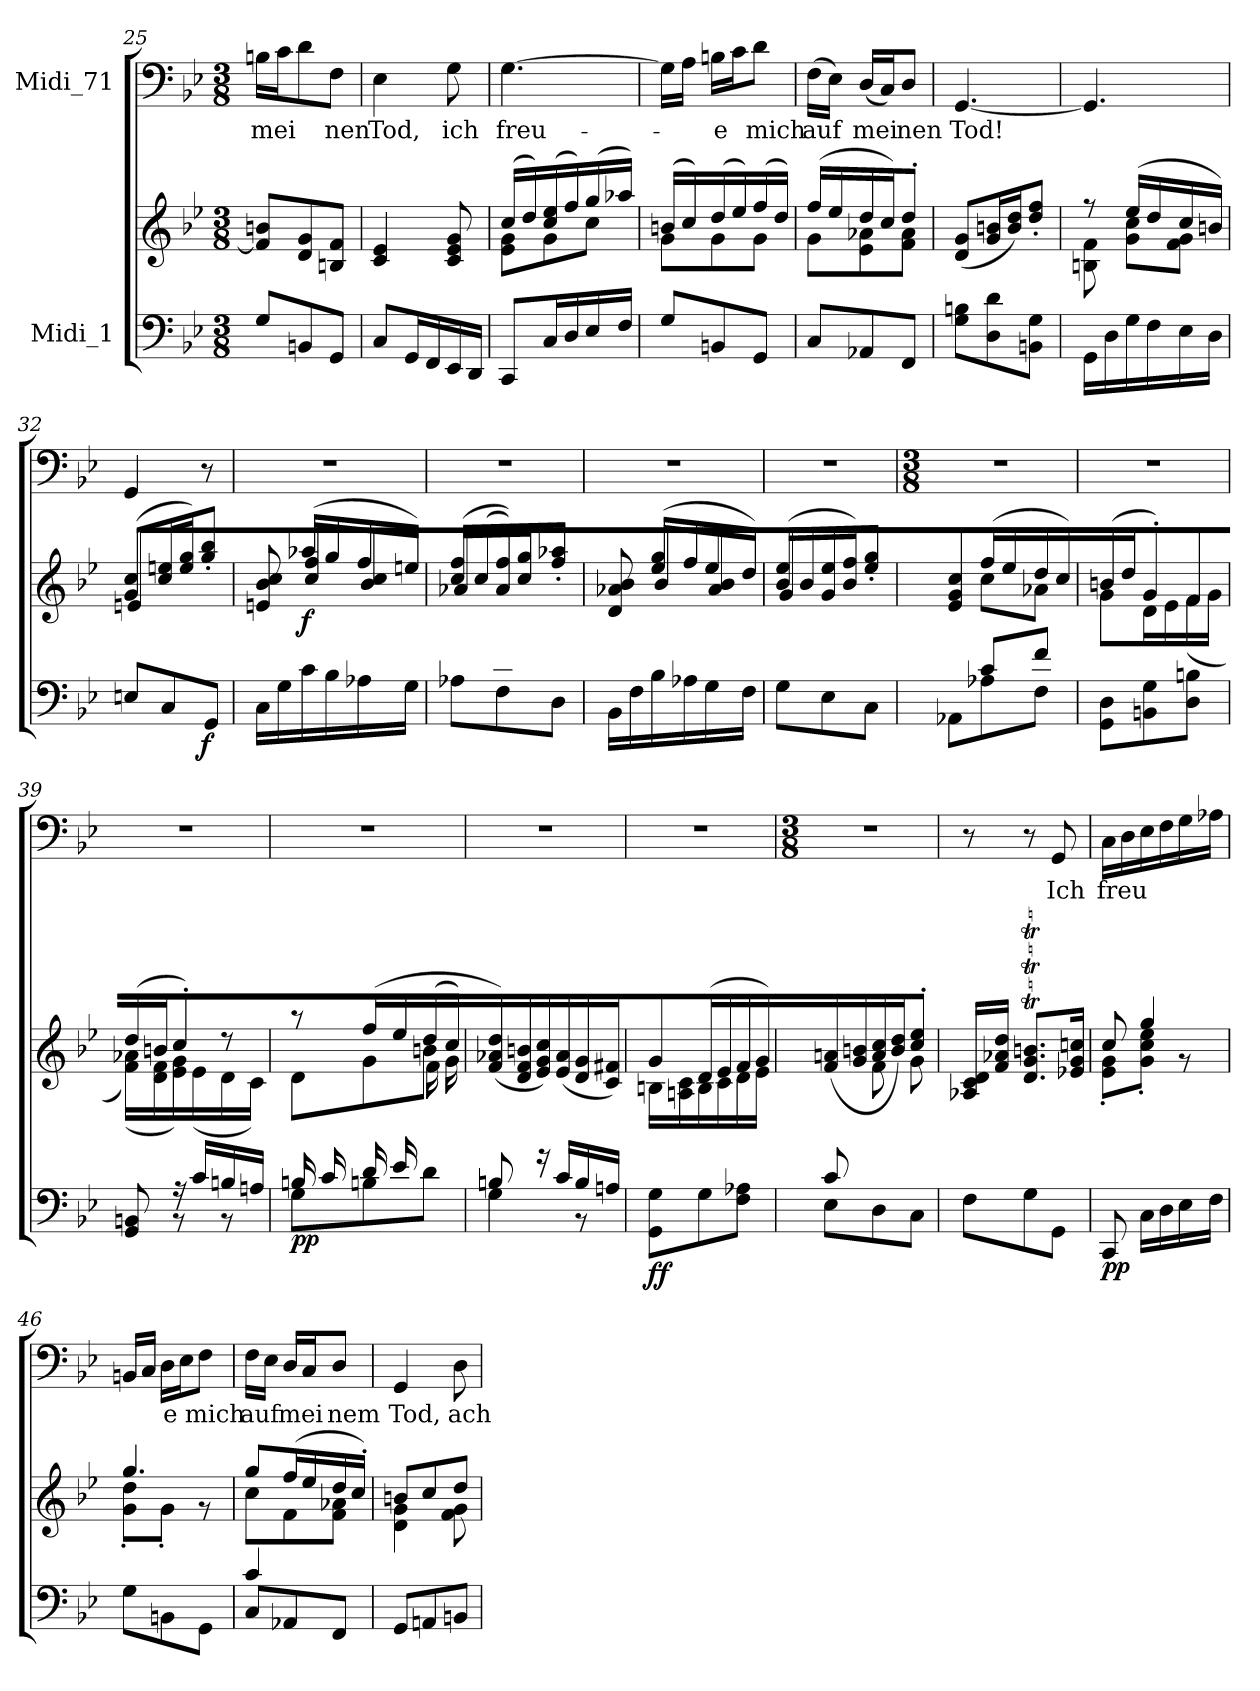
**kern	**kern	**dynam	**kern	**text
*part2	*part2	*part2	*part1	*part1
*staff3	*staff2	*staff2/3	*staff1	*staff1
*I"Midi_1	*	*	*I"Midi_71	*
!!LO:PB:g=z
*clefF4	*clefG2	*	*clefF4	*
*k[b-e-]	*k[b-e-]	*	*k[b-e-]	*
*B-:	*B-:	*	*B-:	*
*M3/8	*M3/8	*	*M3/8	*
=25	=25	=25	=25	=25
*	*^	*	*	*
!	!	!	!	!	!LO:LY:b
8G/L	8f/] 8bni/L	4ryy	.	16Bn\LL	mei
.	.	.	.	16c\J	.
8BBn/	8d/ 8g/	.	.	8d\	.
!	!	!	!	!	!LO:LY:b
8GG/J	8Bn/ 8f/J	8ryy	.	8F\J	nen
=26	=26	=26	=26	=26	=26
!	!	!	!	!	!LO:LY:b
8C/L	4c/ 4e-/	4ryy	.	4E-\	Tod,
16GG/L	.	.	.	.	.
16FF/	.	.	.	.	.
!	!	!	!	!	!LO:LY:b
16EE-/	8c/ 8e-/ 8g/	8ryy	.	8G\	ich
16DD/JJ	.	.	.	.	.
=27	=27	=27	=27	=27	=27
!	!	!	!	!	!LO:LY:b
8CC/L	(>16cc/LL	8e-\ 8g\L	.	[4.G\	freu-
.	16dd/)	.	.	.	.
16C/L	(>16cc/ 16ee-/	8g\	.	.	.
16D/	16ff/)	.	.	.	.
16E-/	(>16gg/	8cc\J	.	.	.
16F/JJ	16aa-X/JJ)	.	.	.	.
=28	=28	=28	=28	=28	=28
8G/L	(>16bn/LL	8g\L	.	16G\LL]	.
.	16cc/)	.	.	16A\JJ	.
!	!	!	!	!	!LO:LY:b
8BBn/	(>16dd/	8g\	.	16Bn\LL	-e
.	16ee-/)	.	.	16c\J	.
!	!	!	!	!	!LO:LY:b
8GG/J	(>16ff/	8g\J	.	8d\J	mich
.	16dd/JJ)	.	.	.	.
=29	=29	=29	=29	=29	=29
!	!	!	!	!	!LO:LY:b
8C/L	(>16ff/LL	8g\L	.	(>16F\LL	auf
.	16ee-/	.	.	16E-\JJ)	.
!	!	!	!	!	!LO:LY:b
8AA-X/	16dd/	8e-\ 8a-X\	.	(<16D/LL	mei
.	16cc/J)	.	.	16C/J)	.
!	!	!	!	!	!LO:LY:b
8FF/J	8dd'/J	8f\ 8a-\J	.	8D/J	-nen
=30	=30	=30	=30	=30	=30
!	!	!	!	!	!LO:LY:b
8G\ 8Bn\L	(>8d/ 8g/L	4ryy	.	[4.GG/	Tod!
8D\ 8d\	16g/ 16bn/L	.	.	.	.
.	16b/ 16dd/J)	.	.	.	.
8BBn\ 8G\J	8dd/' 8ff/'J	8ryy	.	.	.
!!LO:LB:g=z
=31	=31	=31	=31	=31	=31
16GG\LL	8r	8Bn\ 8f\	.	4.GG/]	.
16D\	.	.	.	.	.
16G\	(>16ee-/LL	8g\ 8cc\L	.	.	.
16F\	16dd/	.	.	.	.
16E-\	16cc/	8f\ 8g\J	.	.	.
16D\JJ	16bn/JJ)	.	.	.	.
=32	=32	=32	=32	=32	=32
*^	*	*	*	*	*
8ryy	8En/L	(>8g/ 8cc/L	8en\L	.	4GG/	.
8G/	8C/	16cc/ 16een/L	4ryy	.	.	.
.	.	16ee/ 16gg/J)	.	.	.	.
!	!	!	!	!LO:DY:b=2	!	!
8En/J	8GG/J	8gg/' 8bb-i/'J	.	f	8r	.
*v	*v	*	*	*	*	*
=33	=33	=33	=33	=33	=33
16C\LL	8en/ 8b-/ 8cc/	8ryy	.	4.r	.
16G\	.	.	.	.	.
!	!	!	!LO:DY:b	!	!
16c\	(>16aa-X/LL	8cc\ 8ff\L	f	.	.
16B-\	16gg/	.	.	.	.
16A-X\	16ff/	8b-\ 8cc\J	.	.	.
16G\JJ	16een/JJ)	.	.	.	.
=34	=34	=34	=34	=34	=34
*^	*	*	*	*	*
8ryy	8A-X\L	(>16cc/ 16ff/LL	8a-X\L	.	4.r	.
.	.	(>16cc/	.	.	.	.
8c/	8F\	16a-/ 16ff/))	4ryy	.	.	.
.	.	16cc/ 16gg/J	.	.	.	.
8F/J	8D\J	8ff/' 8aa-X/'J	.	.	.	.
*v	*v	*	*	*	*	*
=35	=35	=35	=35	=35	=35
16BB-\LL	8d/ 8a-X/ 8b-/	8ryy	.	4.r	.
16F\	.	.	.	.	.
16B-\	(>16ee-/ 16gg/LL	8b-\L	.	.	.
16A-X\	16ff/	.	.	.	.
16G\	16ee-/	8a-\ 8b-\J	.	.	.
16F\JJ	16dd/JJ)	.	.	.	.
=36	=36	=36	=36	=36	=36
*^	*	*	*	*	*
8ryy	8G\L	(>16b-/ 16ee-/LL	8g\L	.	4.r	.
.	.	16b-/	.	.	.	.
8B-/	8E-\	16g/ 16ee-/	4ryy	.	.	.
.	.	16b-/ 16ff/J)	.	.	.	.
8E-/J	8C\J	8ee-/' 8gg/'J	.	.	.	.
*	*	*v	*v	*	*	*
!!LO:LB:g=z
=37	=37	=37	=37	=37	=37
*	*	*	*	*M3/8	*
*	*	*^	*	*	*
*	*	*	*^	*	*	*
8ryy	8AA-X\L	8e-/ 8g/ 8cc/	8ryy	4ryy	.	4.r	.
8c/L	8A-X\	(>16ff/LL	8cc\L	.	.	.	.
.	.	16ee-/	.	.	.	.	.
8f/J	8F\J	16dd/	8a-X\J	8ryy	.	.	.
.	.	16cc/JJ)	.	.	.	.	.
=38	=38	=38	=38	=38	=38	=38	=38
8GG\ 8D\L	4ryy	(>16bn/LL	8g\L	4ryy	.	4.r	.
.	.	16dd/J	.	.	.	.	.
8BBn\ 8G\	.	8g'/)	16d\L	.	.	.	.
.	.	.	16e-\	.	.	.	.
8D\ 8Bn\J	8ryy	8f/J	(<16f\	8ryy	.	.	.
.	.	.	16g\JJ	.	.	.	.
=39	=39	=39	=39	=39	=39	=39	=39
8GG/ 8BBn/	8ryy	(>16dd/LL	(<16f\ 16a-X\LL)	4ryy	.	4.r	.
.	.	16bn/J	16d\ 16f\	.	.	.	.
16r	8r	8cc'/J)	16e-\ 16g\)	.	.	.	.
16c/LL	.	.	(>16e-\	.	.	.	.
16Bn/	8r	8r	16d\	8ryy	.	.	.
16Ani/JJ	.	.	16c\JJ)	.	.	.	.
=40	=40	=40	=40	=40	=40	=40	=40
*	*^	*	*	*	*	*	*
!	!	!	!	!	!	!LO:DY:b=2	!	!
!	!	!	!	!	!	!LO:DY:n=1:b	!	!
16Bn/LL	8G\L	4ryy	8r	8d\L	4ryy	p p	4.r	.
16c/	.	.	.	.	.	.	.	.
16d/	8Bn\	.	(>16ff/LL	8g\	.	.	.	.
16e-/	.	.	16ee-/	.	.	.	.	.
8ryy	8d\J	8ryy	(<16dd/	8bn\J	16f\	.	.	.
.	.	.	16cc/JJ)	.	16g\JJ	.	.	.
*	*v	*v	*	*	*	*	*	*
=41	=41	=41	=41	=41	=41	=41	=41
8Bn/	4G\	(>16f/ 16a-X/ 16dd/LL)	4ryy	4ryy	.	4.r	.
.	.	16d/ 16f/ 16bn/	.	.	.	.	.
16r	.	16e-/ 16g/ 16cc/)	.	.	.	.	.
16c/LL	.	(>16e-/ 16a-i/	.	.	.	.	.
16B/	8r	16d/ 16g/	8ryy	8ryy	.	.	.
16Ani/JJ	.	16c/ 16f#X/JJ)	.	.	.	.	.
=42	=42	=42	=42	=42	=42	=42	=42
!	!	!	!	!	!LO:DY:b=2	!	!
!	!	!	!	!	!LO:DY:n=1:b	!	!
8GG\ 8G\L	4ryy	8g/	16Bn\LL	4ryy	f f	4.r	.
.	.	.	16Ani\ 16c\	.	.	.	.
8G\	.	(>16d/LL	16B\	.	.	.	.
.	.	16e-/	16c\	.	.	.	.
8F\ 8A-X\J	8ryy	16f/	16d\	8ryy	.	.	.
.	.	16g/JJ)	16e-\JJ	.	.	.	.
*v	*v	*	*	*	*	*	*
*	*v	*v	*v	*	*	*
!!LO:LB:g=z
=43	=43	=43	=43	=43
*	*	*	*M3/8	*
*^	*^	*	*	*
*	*^	*	*	*	*	*
8c/L	8E-\L	4ryy	(>16f/ 16ani/LL	8ryy	.	4.r	.
.	.	.	16g/ 16bn/	.	.	.	.
4ryy	8D\	.	16a/ 16cc/	8f\	.	.	.
.	.	.	16b/ 16dd/J)	.	.	.	.
.	8C\J	8ryy	8cc/' 8ee-/'J	8g\J	.	.	.
*	*v	*v	*	*	*	*	*
=44	=44	=44	=44	=44	=44	=44
8F\L	4ryy	16A-X/ 16c/ 16d/LL	4ryy	.	8r	.
.	.	16f/ 16a-X/ 16dd/JJ	.	.	.	.
8G\	.	8.d/T 8.g/T 8.bn/TL	.	.	8r	.
!	!	!	!	!	!	!LO:LY:b
8GG\J	8ryy	.	8ryy	.	8GG/	Ich
.	.	16e-/ 16g/ 16cc/Jk	.	.	.	.
=45	=45	=45	=45	=45	=45	=45
!	!	!	!	!LO:DY:b=2	!	!LO:LY:b
!	!	!	!	!LO:DY:n=1:b	!	!
8CC/	4ryy	8cc/	8e-\' 8g\'L	p p	16C\LL	freu
.	.	.	.	.	16D\	.
16C\LL	.	4gg/	8g\' 8cc\' 8ee-\'J	.	16E-\	.
16D\	.	.	.	.	16F\	.
16E-\	8ryy	.	8r	.	16G\	.
16F\JJ	.	.	.	.	16A-X\JJ	.
=46	=46	=46	=46	=46	=46	=46
8G\L	4ryy	4.gg/	8g\' 8dd\'L	.	16BBn/LL	.
.	.	.	.	.	16C/JJ	.
!	!	!	!	!	!	!LO:LY:b
8BBn\	.	.	8g'\J	.	16D\LL	e
.	.	.	.	.	16E-\J	.
!	!	!	!	!	!	!LO:LY:b
8GG\J	8ryy	.	8r	.	8F\J	mich
=47	=47	=47	=47	=47	=47	=47
!	!	!	!	!	!	!LO:LY:b
8C/L	4c/	8gg/L	8cc\L	.	16F\LL	auf
.	.	.	.	.	16E-\JJ	.
!	!	!	!	!	!	!LO:LY:b
8AA-X/	.	(>16ff/L	8f\	.	16D/LL	mei
.	.	16ee-/	.	.	16C/J	.
!	!	!	!	!	!	!LO:LY:b
8FF/J	8ryy	16dd/	8f\ 8a-X\J	.	8D/J	-nem
.	.	16cc'/JJ)	.	.	.	.
=48	=48	=48	=48	=48	=48	=48
!	!	!	!	!	!	!LO:LY:b
8GG/L	4ryy	8bn/L	4d\ 4g\	.	4GG/	Tod,
8AAni/	.	8cc/	.	.	.	.
!	!	!	!	!	!	!LO:LY:b
8BBn/J	8ryy	8dd/J	8f\ 8g\	.	8D\	ach
*v	*v	*	*	*	*	*
*	*v	*v	*	*	*
=	=	=	=	=
*-	*-	*-	*-	*-
